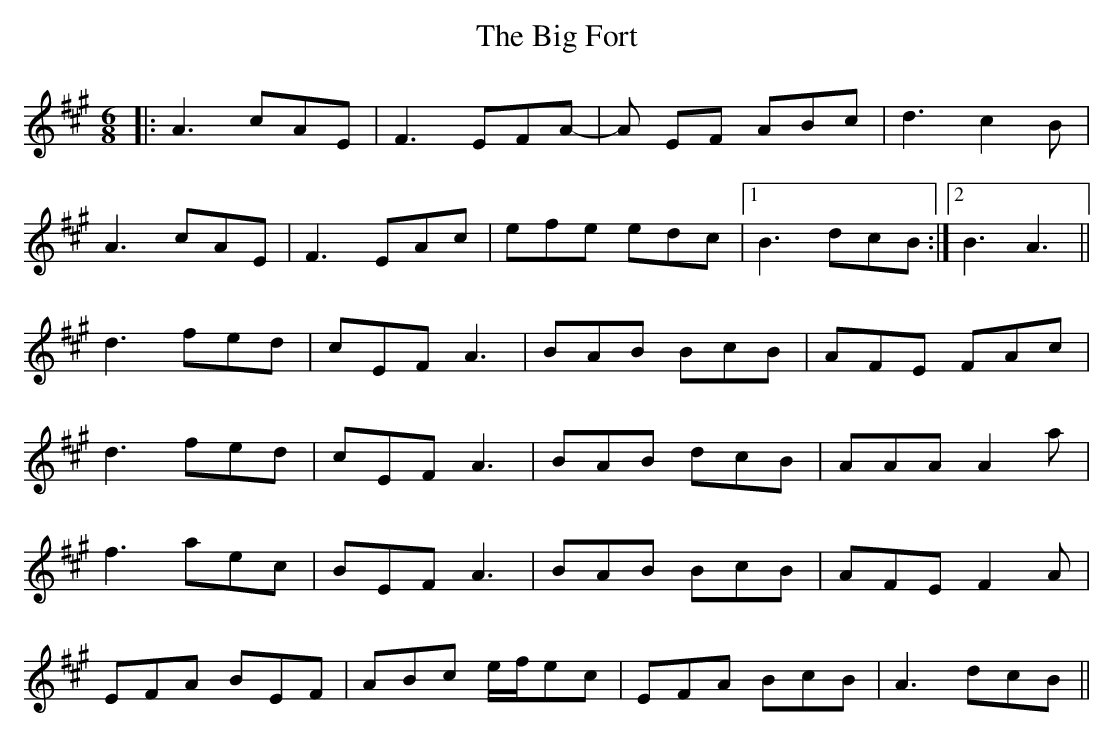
X:1
T: The Big Fort
M: 6/8
L: 1/8
K: Amaj
|:A3 cAE |F3 EFA- | A EF ABc | d3 c2B|
A3 cAE | F3 EAc | efe edc |1 B3 dcB:|2 B3 A3 ||
d3 fed |cEF A3 |BAB BcB |AFE FAc |
d3 fed |cEF A3 |BAB dcB |AAA A2a |
f3 aec|BEF A3|BAB BcB|AFE F2A|
EFA BEF|ABc e/f/ec|EFA BcB |A3 dcB ||
